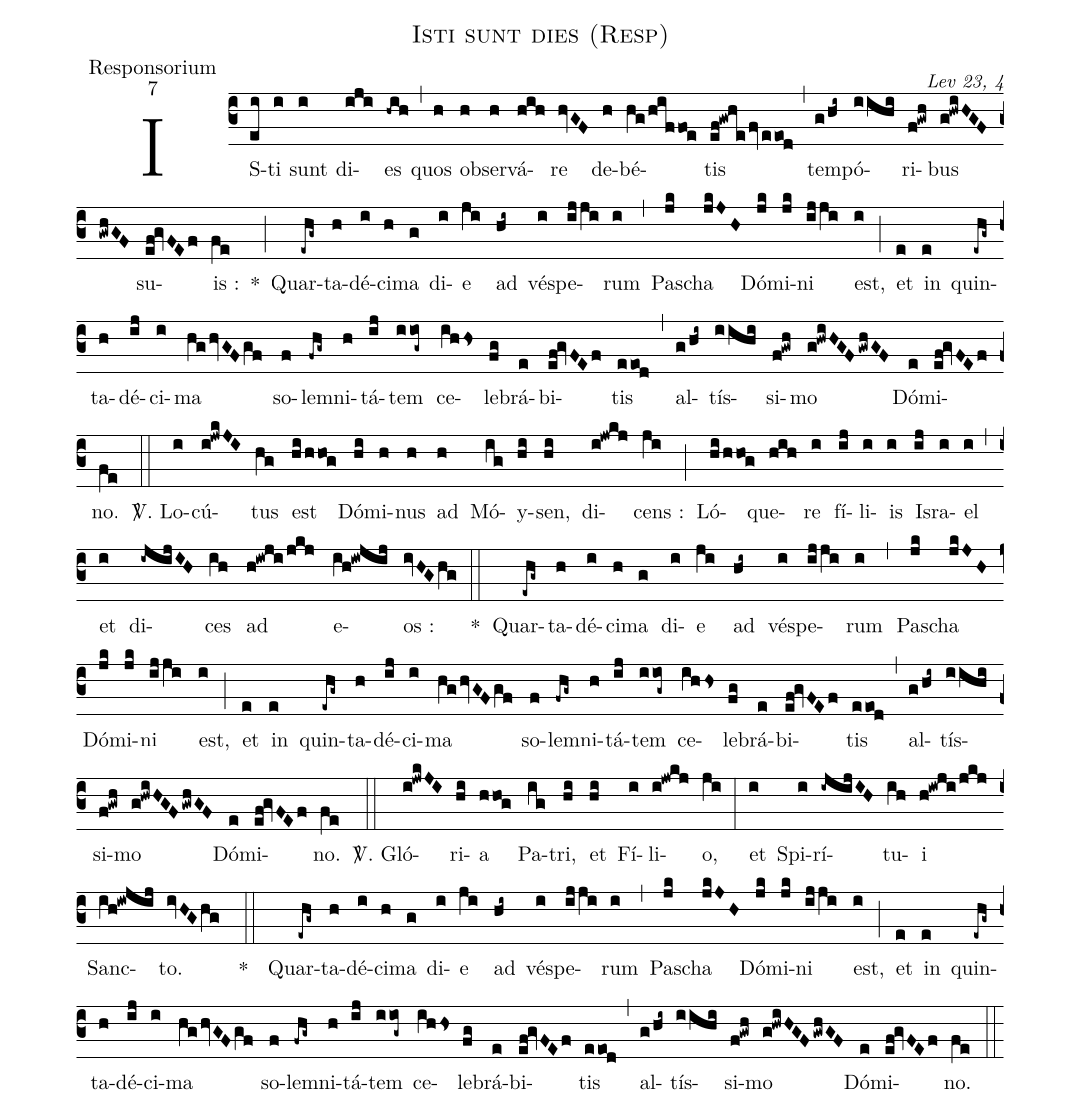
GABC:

name:Isti sunt dies (Resp);
office-part:Responsorium;
mode:7;
commentary:Lev 23, 4;
%%
(c3)IS(ei)ti(i) sunt(i) di(iji)es(-hih) (,) quos(h) ob(h)ser(h)vá(hih)re(hvGF) de(h)bé(hg/hiffoe)tis(ef!gwhe/fv/eeod) (,) tem(g/hi~)pó(iihi)ri(f!gwh)bus(g!hwiHGF/gwhGF) su(ef!gvFEf)is :(fe) *(;) Quar(-ehg~)ta(h)dé(i)ci(h)ma(g) di(i)e(ji) ad(hi~) vés(i)pe(ijji)rum(i) (,) Pas(jk)cha(jkJH) Dó(jk)mi(jk)ni(ijji) est,(i) (;) et(e) in(e) quin(-ehg~)ta(h)dé(ij)ci(i)ma(hg/hvGFgf) so(f)lem(-fhg~)ni(h)tá(ij)tem(iiog~) ce(ihhs)le(fg)brá(e)bi(ef!gvFEf)tis(eeod) (,) al(g/hi~)tís(iihi)si(f!gwh)mo(g!hwiHGF/gwhGF) Dó(e)mi(ef!gvFEf)no.(fe) (::)

<sp>V/</sp>. Lo(i)cú(i!jwkJI)tus(hg) est(hi/hhog) Dó(hi)mi(h)nus(h) ad(h) Mó(ig)y(hi)sen,(hi) di(i!jwkj)cens :(ji) (;) Ló(hi/hhog)que(hih)re(i) fí(ij)li(i)is(i) Is(ij)ra(i)el(i) (,) et(i) di(-ijijIH)ces(ih) ad(h!iwji/jkj) e(ih!iwjij)os :(ivHGhg) (::)
*() Quar(-ehg~)ta(h)dé(i)ci(h)ma(g) di(i)e(ji) ad(hi~) vés(i)pe(ijji)rum(i) (,) Pas(jk)cha(jkJH) Dó(jk)mi(jk)ni(ijji) est,(i) (;) et(e) in(e) quin(-ehg~)ta(h)dé(ij)ci(i)ma(hg/hvGFgf) so(f)lem(-fhg~)ni(h)tá(ij)tem(iiog~) ce(ihhs)le(fg)brá(e)bi(ef!gvFEf)tis(eeod) (,) al(g/hi~)tís(iihi)si(f!gwh)mo(g!hwiHGF/gwhGF) Dó(e)mi(ef!gvFEf)no.(fe) (::)

<sp>V/</sp>. Gló(i!jwkJI)ri(hi)a(hhog) Pa(ig)tri,(hi) et(hi) Fí(i)li(i!jwkj)o,(ji) (:) et(i) Spi(i)rí(-ijijIH)tu(ih)i(h!iwji/jkj) Sanc(ih!iwjij)to.(ivHGhg) ( ::)
*() Quar(-ehg~)ta(h)dé(i)ci(h)ma(g) di(i)e(ji) ad(hi~) vés(i)pe(ijji)rum(i) (,) Pas(jk)cha(jkJH) Dó(jk)mi(jk)ni(ijji) est,(i) (;) et(e) in(e) quin(-ehg~)ta(h)dé(ij)ci(i)ma(hg/hvGFgf) so(f)lem(-fhg~)ni(h)tá(ij)tem(iiog~) ce(ihhs)le(fg)brá(e)bi(ef!gvFEf)tis(eeod) (,) al(g/hi~)tís(iihi)si(f!gwh)mo(g!hwiHGF/gwhGF) Dó(e)mi(ef!gvFEf)no.(fe) (::)
